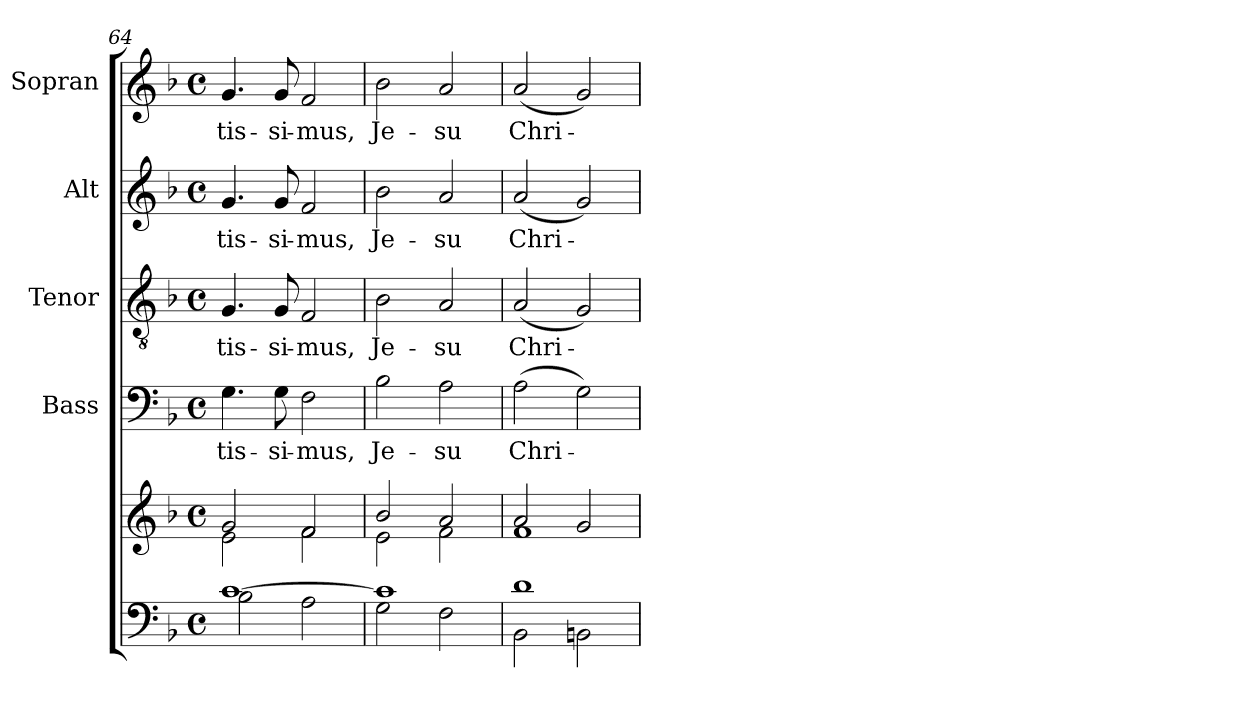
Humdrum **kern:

**kern	**kern	**kern	**text	**kern	**text	**kern	**text	**kern	**text
*part5	*part5	*part4	*part4	*part3	*part3	*part2	*part2	*part1	*part1
*staff6	*staff5	*staff4	*staff4	*staff3	*staff3	*staff2	*staff2	*staff1	*staff1
*	*	*I"Bass	*	*I"Tenor	*	*I"Alt	*	*I"Sopran	*
*	*	*I'B.	*	*I'T.	*	*I'A.	*	*I'S.	*
*clefF4	*clefG2	*clefF4	*	*clefGv2	*	*clefG2	*	*clefG2	*
*k[b-]	*k[b-]	*k[b-]	*	*k[b-]	*	*k[b-]	*	*k[b-]	*
*F:	*F:	*F:	*	*F:	*	*F:	*	*F:	*
*M4/4	*M4/4	*M4/4	*	*M4/4	*	*M4/4	*	*M4/4	*
*met(c)	*met(c)	*met(c)	*	*met(c)	*	*met(c)	*	*met(c)	*
=64	=64	=64	=64	=64	=64	=64	=64	=64	=64
*^	*^	*	*	*	*	*	*	*	*
!	!	!	!	!	!LO:LY:b	!	!LO:LY:b	!	!LO:LY:b	!	!LO:LY:b
[>1c	2B-\	2g/	2e\	4.G\	-tis-	4.G/	-tis-	4.g/	-tis-	4.g/	-tis-
!	!	!	!	!	!LO:LY:b	!	!LO:LY:b	!	!LO:LY:b	!	!LO:LY:b
.	.	.	.	8G\	-si-	8G/	-si-	8g/	-si-	8g/	-si-
!	!	!	!	!	!LO:LY:b	!	!LO:LY:b	!	!LO:LY:b	!	!LO:LY:b
.	2A\	2f/	2f\	2F\	-mus,	2F/	-mus,	2f/	-mus,	2f/	-mus,
=65	=65	=65	=65	=65	=65	=65	=65	=65	=65	=65	=65
!	!	!	!	!	!LO:LY:b	!	!LO:LY:b	!	!LO:LY:b	!	!LO:LY:b
1c]	2G\	2b-/	2e\	2B-\	Je-	2B-\	Je-	2b-\	Je-	2b-\	Je-
!	!	!	!	!	!LO:LY:b	!	!LO:LY:b	!	!LO:LY:b	!	!LO:LY:b
.	2F\	2a/	2f\	2A\	-su	2A/	-su	2a/	-su	2a/	-su
=66	=66	=66	=66	=66	=66	=66	=66	=66	=66	=66	=66
!	!	!	!	!	!LO:LY:b	!	!LO:LY:b	!	!LO:LY:b	!	!LO:LY:b
1d	2BB-\	2a/	1f	(>2A\	Chri-	(<2A/	Chri-	(<2a/	Chri-	(<2a/	Chri-
.	2BBn\	2g/	.	2G\)	.	2G/)	.	2g/)	.	2g/)	.
*v	*v	*	*	*	*	*	*	*	*	*	*
*	*v	*v	*	*	*	*	*	*	*	*
=	=	=	=	=	=	=	=	=	=
*-	*-	*-	*-	*-	*-	*-	*-	*-	*-
